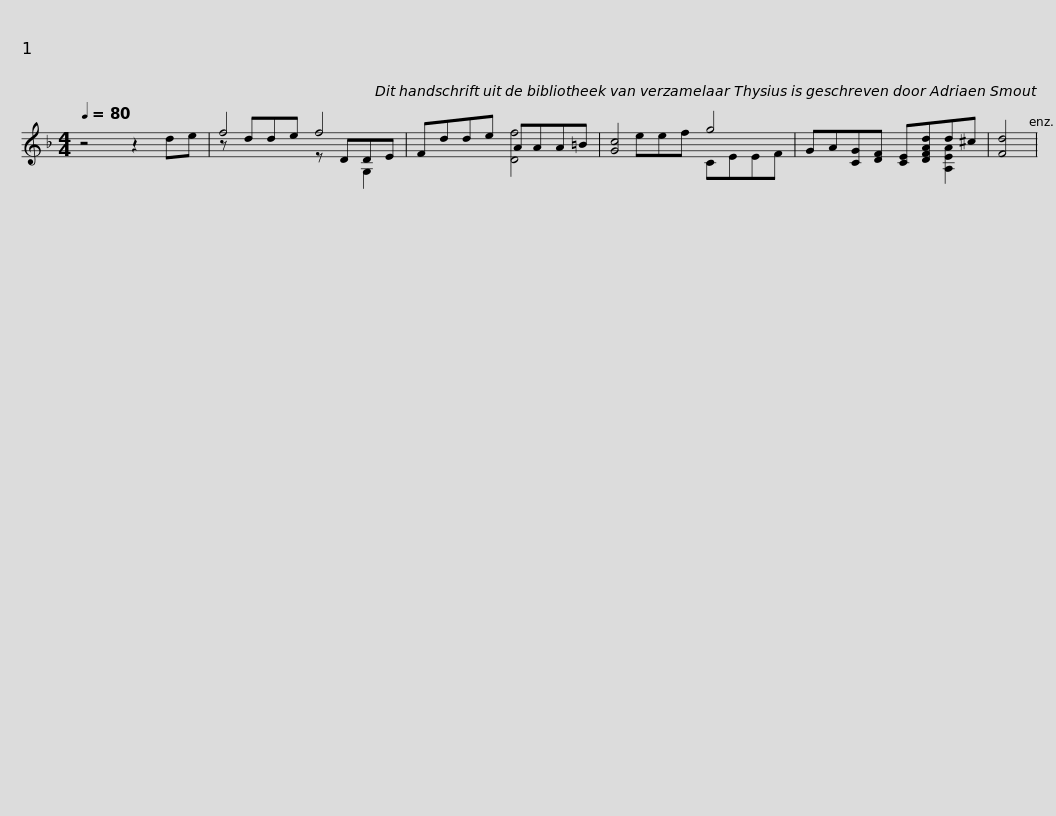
X:1
%%score ( 1 2 3 )
L:1/8
Q:1/4=80
M:4/4
I:linebreak $
K:F
V:1 treble
V:2 treble
V:3 treble
V:1
 z4 z2 de | f4 f4 | Fdde AAA=B |$ [Gc]4 g4 | GA[CG][DF] [CE][DFAd]d^c | %5
 [Fd]4 | %6
V:2
 x8 | z dde z DDE | x4 [Df]4 |$ x eef CEEF | x6 [A,EA]2 | %5
 x4 | %6
V:3
 x8 | x6 G,2 | x8 |$ x8 | x8 | %5
 x4 | %6
